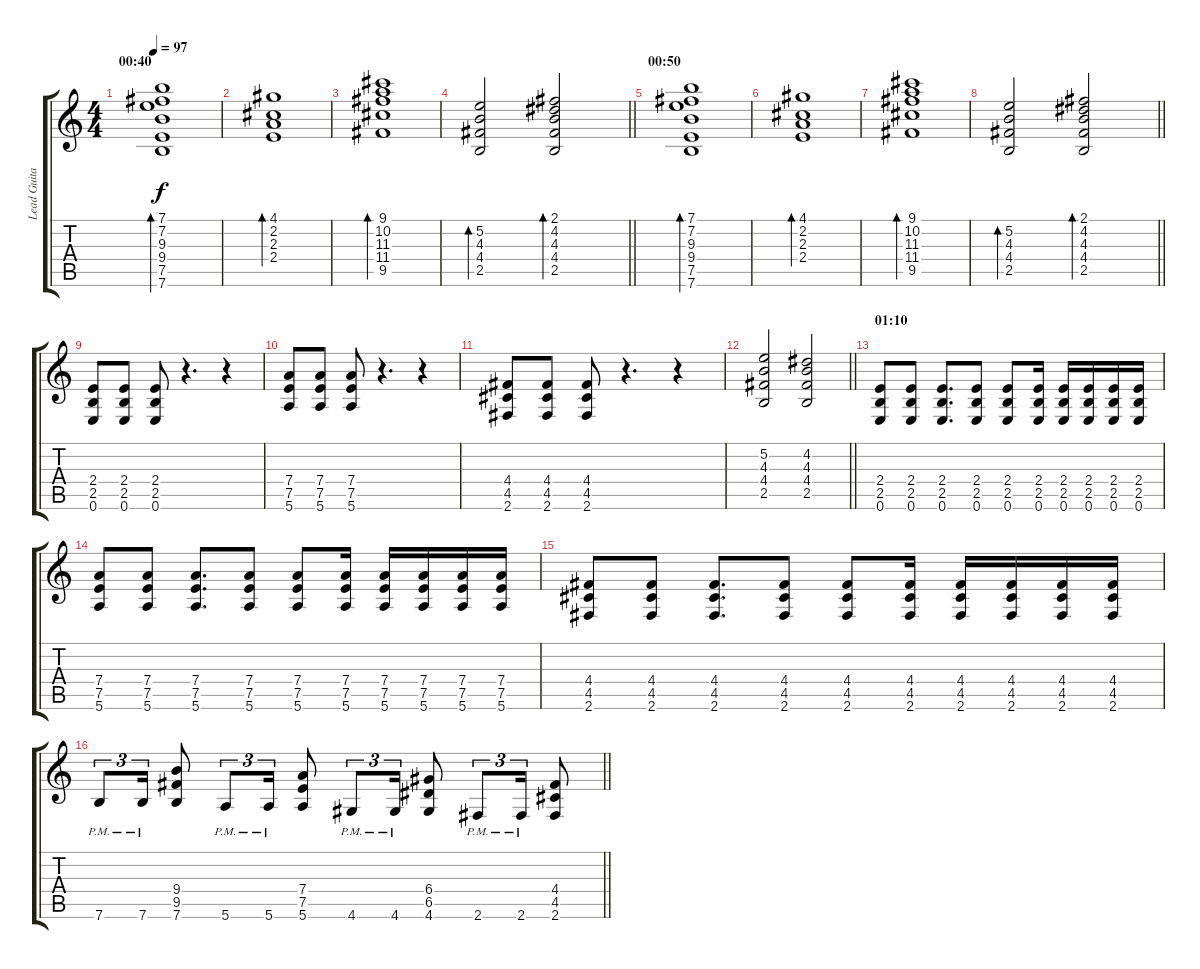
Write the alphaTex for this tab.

\track ("Lead Guitar" "Lead Guita") {instrument electricguitarjazz}
\staff {score tabs}
\tuning (E4 B3 G3 D3 A2 E2) {hide}
\ts (4 4)
\section ("" "00:40")
\tempo 97
\clef g2
\ks c
(7.1 7.2 9.3 9.4 7.5 7.6).1{bd 120 dy f} |
(4.1 2.2 2.3 2.4).1{bd 120} |
(9.1 10.2 11.3 11.4 9.5).1{bd 120} |
\barLineRight lightlight
(5.2 4.3 4.4 2.5).2{bd 120} (2.1 4.2 4.3 4.4 2.5).2{bd 120} |
\section ("" "00:50")
(7.1 7.2 9.3 9.4 7.5 7.6).1{bd 120} |
(4.1 2.2 2.3 2.4).1{bd 120} |
(9.1 10.2 11.3 11.4 9.5).1{bd 120} |
\barLineRight lightlight
(5.2 4.3 4.4 2.5).2{bd 120} (2.1 4.2 4.3 4.4 2.5).2{bd 120} |
(2.4 2.5 0.6).8{instrument overdrivenguitar} (2.4 2.5 0.6).8 (2.4 2.5 0.6).8 r.4{d} r.4 |
(7.4 7.5 5.6).8 (7.4 7.5 5.6).8 (7.4 7.5 5.6).8 r.4{d} r.4 |
(4.4 4.5 2.6).8 (4.4 4.5 2.6).8 (4.4 4.5 2.6).8 r.4{d} r.4 |
\barLineRight lightlight
(5.2 4.3 4.4 2.5).2 (4.2 4.3 4.4 2.5).2 |
\section ("" "01:10")
(2.4 2.5 0.6).8 (2.4 2.5 0.6).8 (2.4 2.5 0.6).8{d} (2.4 2.5 0.6).8 (2.4 2.5 0.6).8 (2.4 2.5 0.6).16 (2.4 2.5 0.6).16 (2.4 2.5 0.6).16 (2.4 2.5 0.6).16 (2.4 2.5 0.6).16 |
(7.4 7.5 5.6).8 (7.4 7.5 5.6).8 (7.4 7.5 5.6).8{d} (7.4 7.5 5.6).8 (7.4 7.5 5.6).8 (7.4 7.5 5.6).16 (7.4 7.5 5.6).16 (7.4 7.5 5.6).16 (7.4 7.5 5.6).16 (7.4 7.5 5.6).16 |
(4.4 4.5 2.6).8 (4.4 4.5 2.6).8 (4.4 4.5 2.6).8{d} (4.4 4.5 2.6).8 (4.4 4.5 2.6).8 (4.4 4.5 2.6).16 (4.4 4.5 2.6).16 (4.4 4.5 2.6).16 (4.4 4.5 2.6).16 (4.4 4.5 2.6).16 |
\barLineRight lightlight
7.6{pm}.8{tu (3 2)} 7.6{pm}.16{tu (3 2)} (9.4 9.5 7.6).8 5.6{pm}.8{tu (3 2)} 5.6{pm}.16{tu (3 2)} (7.4 7.5 5.6).8 4.6{pm}.8{tu (3 2)} 4.6{pm}.16{tu (3 2)} (6.4 6.5 4.6).8 2.6{pm}.8{tu (3 2)} 2.6{pm}.16{tu (3 2)} (4.4 4.5 2.6).8
